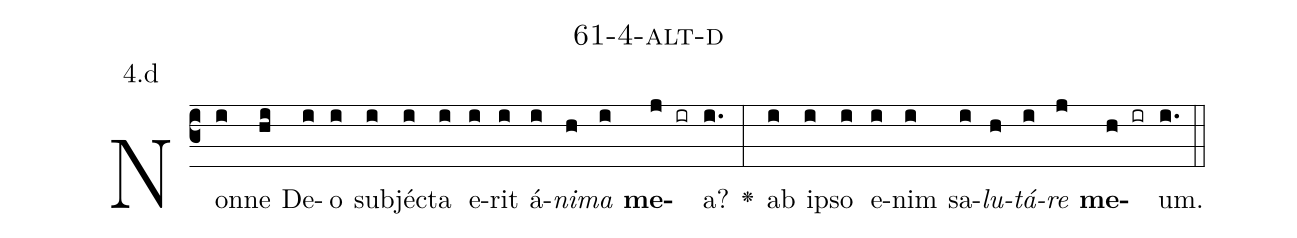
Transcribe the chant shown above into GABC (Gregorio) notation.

name: 61-4-alt-d;
annotation: 4.d;
%%
(c3)Non(i)ne(hi) De(i)o(i) sub(i)jéc(i)ta(i) e(i)rit(i) á(i)<i>ni</i>(h)<i>ma</i>(i) <b>me</b>(j ir)a?(i.) <v>\greheightstar</v>(:) ab(i) ip(i)so(i) e(i)nim(i) sa(i)<i>lu</i>(h)<i>tá</i>(i)<i>re</i>(j) <b>me</b>(h ir)um.(i.) (::)


%E(i) u(h) o(i) u(j) a(h) e.(i.) (::)
